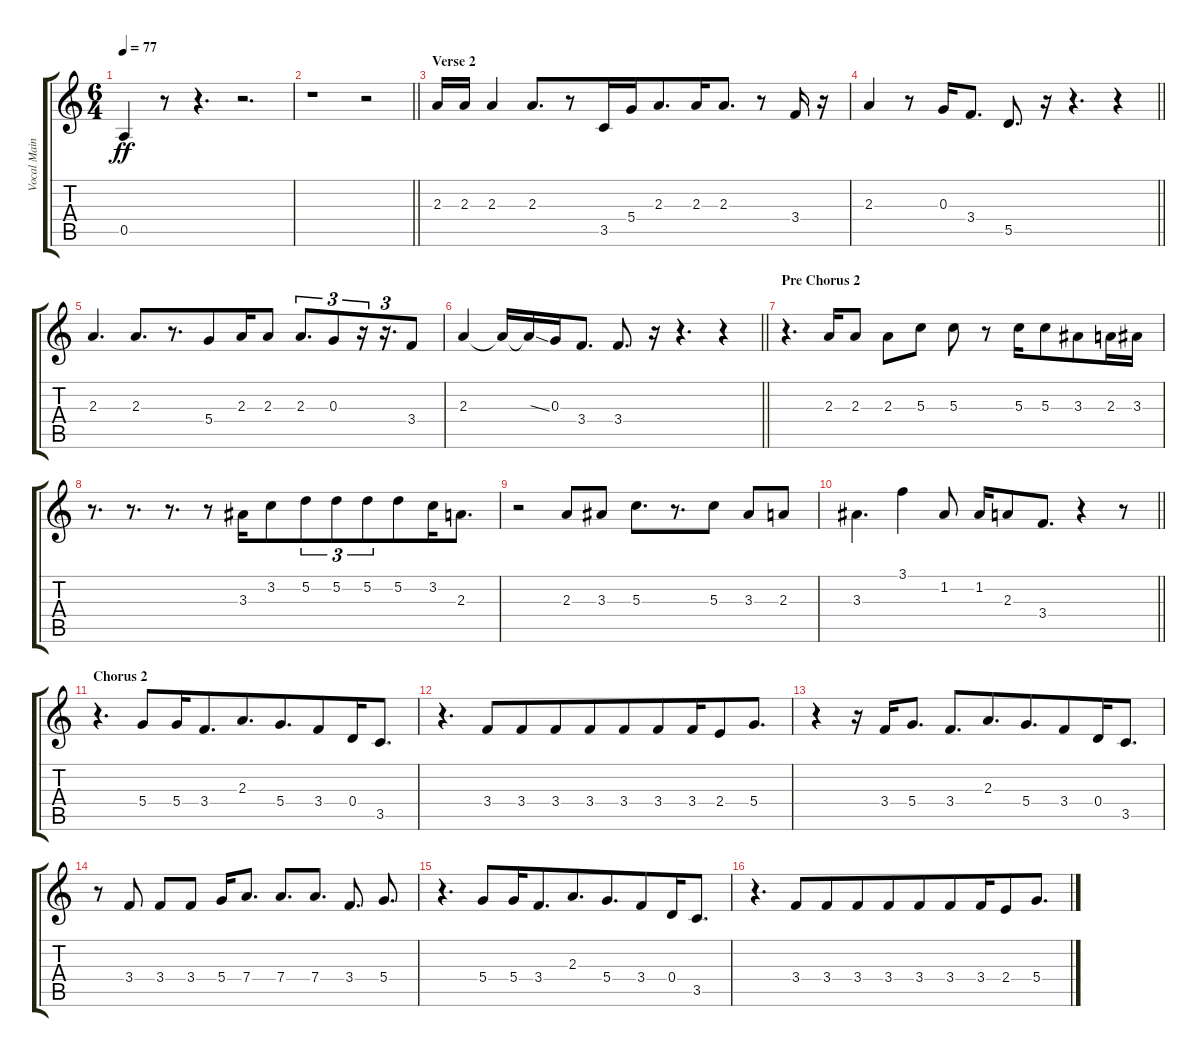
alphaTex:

\track ("Vocal Main" "Vocal Main") {instrument electricguitarjazz}
\staff {score tabs}
\tuning (D4 A3 G3 D3 A2 D2) {hide}
\ts (6 4)
\tempo 77
\clef g2
\ks c
0.5.4{dy ff} r.8 r.4{d} r.2{d} |
\barLineRight lightlight
r.1 r.2 |
\section ("" "Verse 2")
2.3.16 2.3.16{beam merge} 2.3.4 2.3.8{d beam merge} r.8 3.5.16{beam merge} 5.4.16 2.3.8{d beam merge} 2.3.16 2.3.8{d} r.8{beam merge} 3.4.16 r.16 |
\barLineRight lightlight
2.3.4 r.8 0.3.16 3.4.8{d} 5.5.8{d} r.16 r.4{d} r.4 |
2.3.4{d} 2.3.8{d beam merge} r.8{d beam merge} 5.4.8 2.3.16{beam merge} 2.3.8 2.3.8{d tu (3 2)} 0.3.8{tu (3 2) beam merge} r.16{tu (3 2) beam merge} r.16{d tu (3 2) beam merge} 3.4.8 |
\barLineRight lightlight
2.3.4 2.3{t}.16{beam merge} 2.3{ss t}.16 0.3.16 3.4.8{d} 3.4.8{d} r.16 r.4{d} r.4 |
\section ("" "Pre Chorus 2")
r.4{d beam merge} 2.3.16{beam merge} 2.3.8 2.3.8{beam merge} 5.3.8 5.3.8 r.8 5.3.16{beam merge} 5.3.8{beam merge} 3.3.8 2.3.16 3.3.16 |
r.8{d} r.8{d} r.8{d} r.8 3.3.16{beam merge} 3.2.8{beam merge} 5.2.8{tu (3 2)} 5.2.8{tu (3 2) beam merge} 5.2.8{tu (3 2) beam merge} 5.2.8{beam merge} 3.2.16{beam merge} 2.3.8{d} |
r.2 2.3.8{beam merge} 3.3.8 5.3.8{d beam merge} r.8{d} 5.3.8 3.3.8{beam merge} 2.3.8 |
\barLineRight lightlight
3.3.4{d beam merge} 3.1.4 1.2.8 1.2.16{beam merge} 2.3.8 3.4.8{d beam merge} r.4 r.8 |
\section ("" "Chorus 2")
r.4{d} 5.4.8{beam merge} 5.4.16 3.4.8{d beam merge} 2.3.8{d} 5.4.8{d beam merge} 3.4.8{beam merge} 0.4.16{beam merge} 3.5.8{d} |
r.4{d} 3.4.8{beam merge} 3.4.8 3.4.8{beam merge} 3.4.8 3.4.8{beam merge} 3.4.8{beam merge} 3.4.16{beam merge} 2.4.8{beam merge} 5.4.8{d} |
r.4 r.16 3.4.16 5.4.8{d} 3.4.8{d beam merge} 2.3.8{d} 5.4.8{d beam merge} 3.4.8{beam merge} 0.4.16{beam merge} 3.5.8{d} |
r.8{beam merge} 3.4.8 3.4.8{beam merge} 3.4.8 5.4.16 7.4.8{d} 7.4.8{d} 7.4.8{d} 3.4.8{d} 5.4.8{d} |
r.4{d} 5.4.8{beam merge} 5.4.16 3.4.8{d beam merge} 2.3.8{d} 5.4.8{d beam merge} 3.4.8{beam merge} 0.4.16{beam merge} 3.5.8{d} |
r.4{d} 3.4.8{beam merge} 3.4.8 3.4.8{beam merge} 3.4.8 3.4.8{beam merge} 3.4.8{beam merge} 3.4.16{beam merge} 2.4.8{beam merge} 5.4.8{d}
